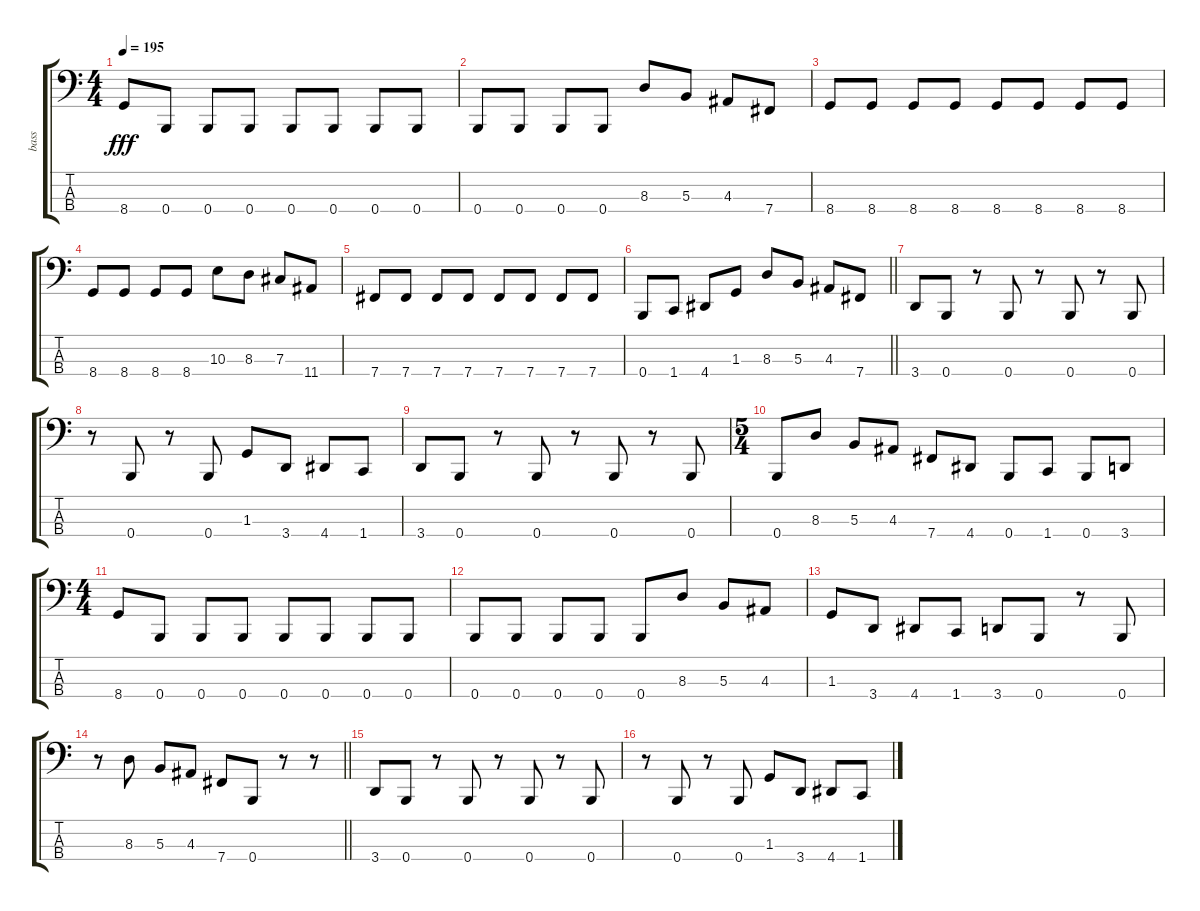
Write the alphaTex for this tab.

\track ("bass" "bass") {instrument electricbasspick}
\staff {score tabs}
\tuning (E2 B1 Gb1 B0) {hide}
\ts (4 4)
\tempo 195
\clef f4
\ks c
8.4.8{dy fff} 0.4.8 0.4.8 0.4.8 0.4.8 0.4.8 0.4.8 0.4.8 |
0.4.8 0.4.8 0.4.8 0.4.8 8.3.8 5.3.8 4.3.8 7.4.8 |
8.4.8 8.4.8 8.4.8 8.4.8 8.4.8 8.4.8 8.4.8 8.4.8 |
8.4.8 8.4.8 8.4.8 8.4.8 10.3.8 8.3.8 7.3.8 11.4.8 |
7.4.8 7.4.8 7.4.8 7.4.8 7.4.8 7.4.8 7.4.8 7.4.8 |
\barLineRight lightlight
0.4.8 1.4.8 4.4.8 1.3.8 8.3.8 5.3.8 4.3.8 7.4.8 |
\section ("" "")
3.4.8 0.4.8 r.8 0.4.8 r.8 0.4.8 r.8 0.4.8 |
r.8 0.4.8 r.8 0.4.8 1.3.8 3.4.8 4.4.8 1.4.8 |
3.4.8 0.4.8 r.8 0.4.8 r.8 0.4.8 r.8 0.4.8 |
\ts (5 4)
0.4.8 8.3.8 5.3.8 4.3.8 7.4.8 4.4.8 0.4.8 1.4.8 0.4.8 3.4.8 |
\ts (4 4)
8.4.8 0.4.8 0.4.8 0.4.8 0.4.8 0.4.8 0.4.8 0.4.8 |
0.4.8 0.4.8 0.4.8 0.4.8 0.4.8 8.3.8 5.3.8 4.3.8 |
1.3.8 3.4.8 4.4.8 1.4.8 3.4.8 0.4.8 r.8 0.4.8 |
\barLineRight lightlight
r.8 8.3.8 5.3.8 4.3.8 7.4.8 0.4.8 r.8 r.8 |
\section ("" "")
3.4.8 0.4.8 r.8 0.4.8 r.8 0.4.8 r.8 0.4.8 |
r.8 0.4.8 r.8 0.4.8 1.3.8 3.4.8 4.4.8 1.4.8
